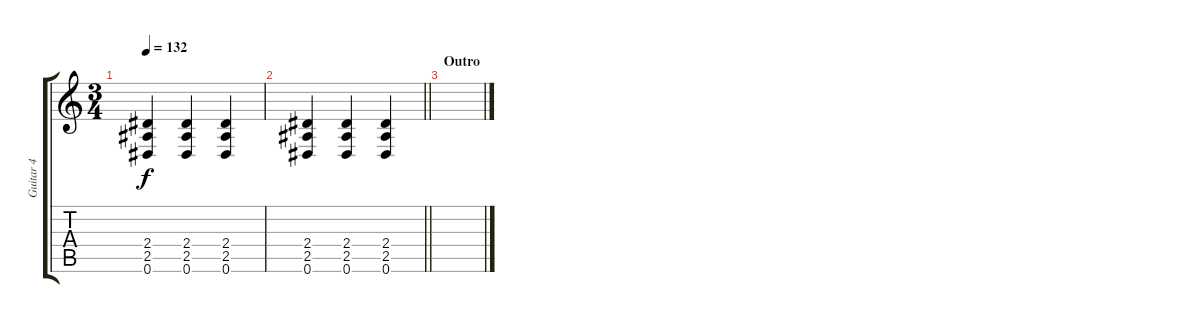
\track ("Guitar 4" "Guitar 4") {instrument electricguitarclean}
\staff {score tabs}
\tuning (Eb4 Bb3 Gb3 Db3 Ab2 Eb2) {hide}
\ts (3 4)
\tempo 132
\clef g2
\ks c
(2.4 2.5 0.6).4{dy f} (2.4 2.5 0.6).4 (2.4 2.5 0.6).4 |
\barLineRight lightlight
(2.4 2.5 0.6).4 (2.4 2.5 0.6).4 (2.4 2.5 0.6).4 |
\section ("" "Outro")
